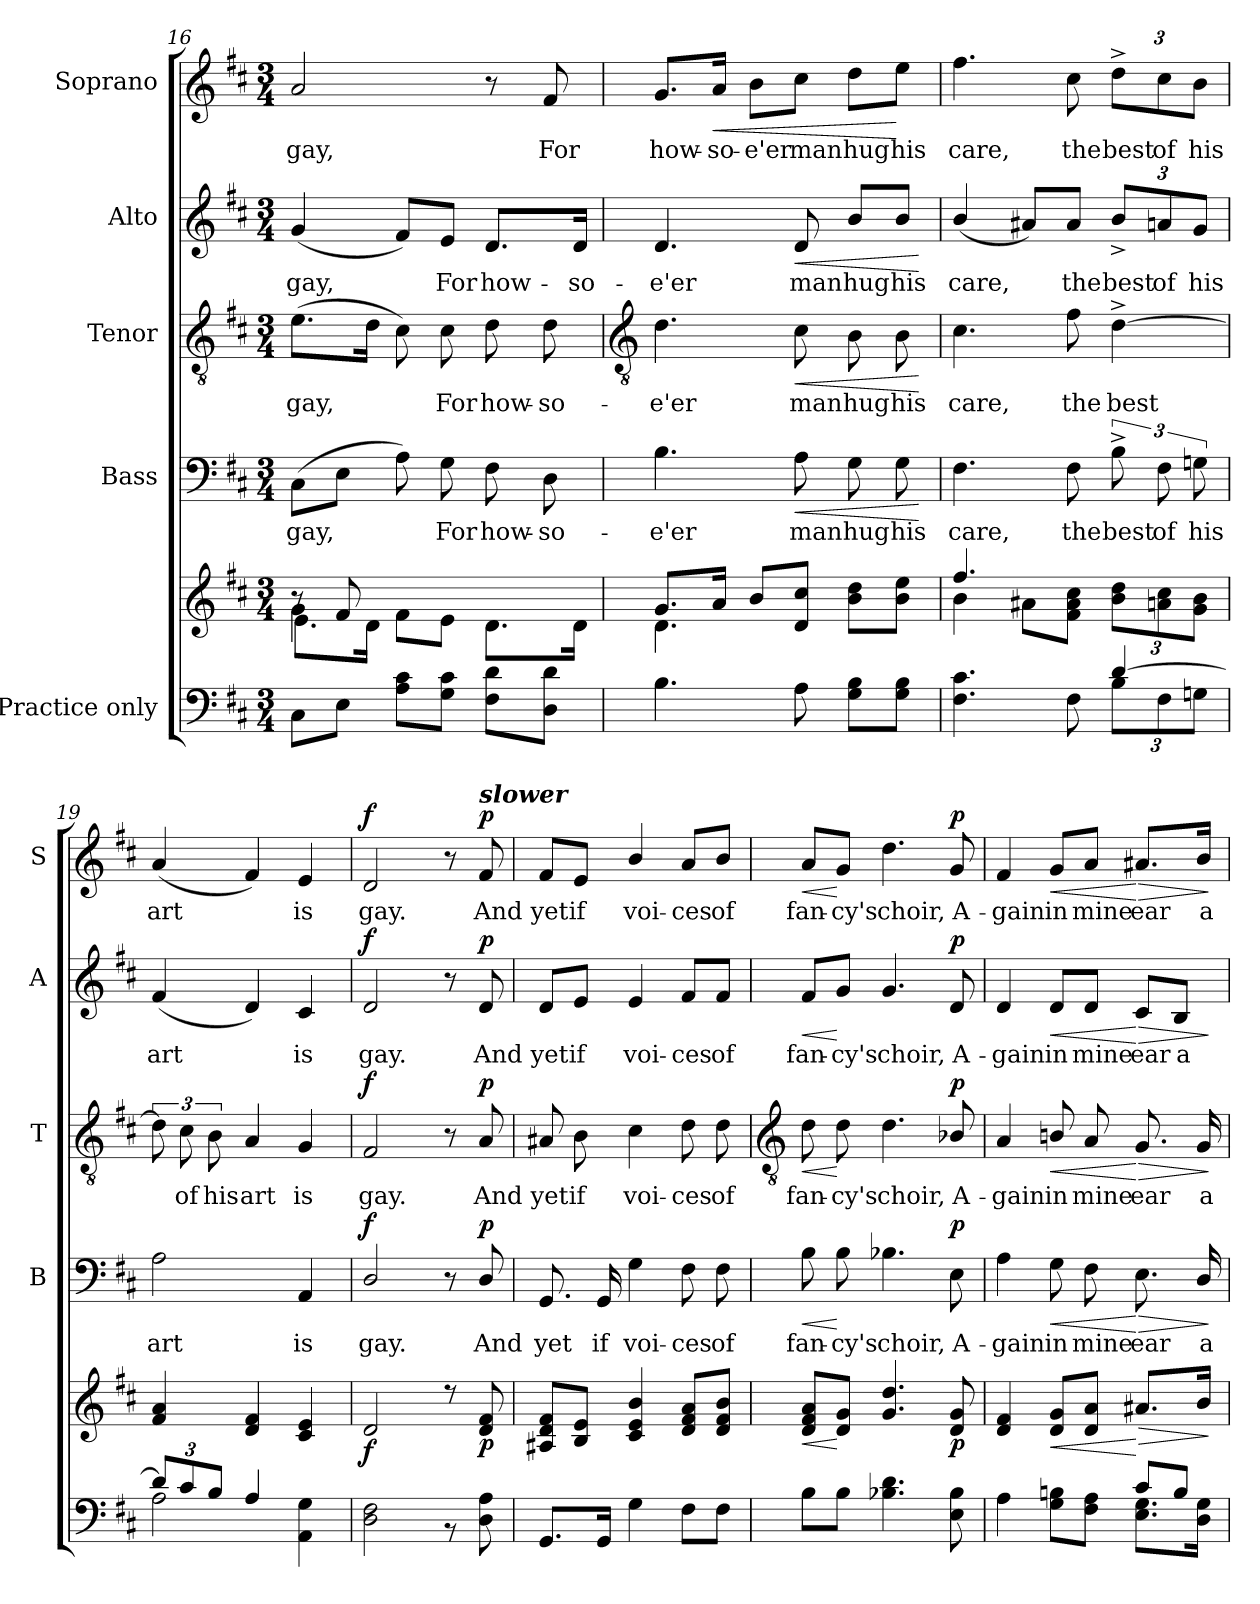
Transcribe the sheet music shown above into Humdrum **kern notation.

**kern	**kern	**dynam	**kern	**text	**dynam	**kern	**text	**dynam	**kern	**text	**dynam	**kern	**text	**dynam
*part5	*part5	*part5	*part4	*part4	*part4	*part3	*part3	*part3	*part2	*part2	*part2	*part1	*part1	*part1
*staff6	*staff5	*staff5/6	*staff4	*staff4	*staff4	*staff3	*staff3	*staff3	*staff2	*staff2	*staff2	*staff1	*staff1	*staff1
*I"Practice only	*	*	*I"Bass	*	*	*I"Tenor	*	*	*I"Alto	*	*	*I"Soprano	*	*
*	*	*	*I'B	*	*	*I'T	*	*	*I'A	*	*	*I'S	*	*
*clefF4	*clefG2	*	*clefF4	*	*	*clefGv2	*	*	*clefG2	*	*	*clefG2	*	*
*k[f#c#]	*k[f#c#]	*	*k[f#c#]	*	*	*k[f#c#]	*	*	*k[f#c#]	*	*	*k[f#c#]	*	*
*D:	*D:	*	*D:	*	*	*D:	*	*	*D:	*	*	*D:	*	*
*M3/4	*M3/4	*	*M3/4	*	*	*M3/4	*	*	*M3/4	*	*	*M3/4	*	*
=16	=16	=16	=16	=16	=16	=16	=16	=16	=16	=16	=16	=16	=16	=16
*^	*^	*	*	*	*	*	*	*	*	*	*	*	*	*
*	*	*	*^	*	*	*	*	*	*	*	*	*	*	*	*	*
!	!	!	!	!	!	!	!LO:LY:b	!	!	!LO:LY:b	!	!	!LO:LY:b	!	!	!LO:LY:b	!
4ryy	8C#\L	8r	4g\	8.e\L	.	(>8C#L	gay,	.	(>8.eL	gay,	.	(<4g	gay,	.	2a	gay,	.
.	8E\J	8f#	.	.	.	8EJ	.	.	.	.	.	.	.	.	.	.	.
.	.	.	.	16d\J	.	.	.	.	16dJ	.	.	.	.	.	.	.	.
2ryy	8A\ 8c#\L	2ryy	8f#\L	2ryy	.	8A)	.	.	8c#)	.	.	8f#/L)	.	.	.	.	.
!	!	!	!	!	!	!	!LO:LY:b	!	!	!LO:LY:b	!	!	!LO:LY:b	!	!	!	!
.	8G\ 8c#\J	.	8e\J	.	.	8G	For	.	8c#	For	.	8e/J	For	.	.	.	.
!	!	!	!	!	!	!	!LO:LY:b	!	!	!LO:LY:b	!	!	!LO:LY:b	!	!	!	!
.	8F#\ 8d\L	.	8.d\L	.	.	8F#	how-	.	8d	how-	.	8.d/L	how-	.	8r	.	.
!	!	!	!	!	!	!	!LO:LY:b	!	!	!LO:LY:b	!	!	!	!	!	!LO:LY:b	!
.	8D\ 8d\J	.	.	.	.	8D	-so-	.	8d	-so-	.	.	.	.	8f#	For	.
!	!	!	!	!	!	!	!	!	!	!	!	!	!LO:LY:b	!	!	!	!
.	.	.	16d\J	.	.	.	.	.	.	.	.	16d/Jk	-so-	.	.	.	.
*	*	*v	*v	*v	*	*	*	*	*	*	*	*	*	*	*	*	*
!!LO:LB:g=z
=17	=17	=17	=17	=17	=17	=17	=17	=17	=17	=17	=17	=17	=17	=17	=17
*	*	*	*	*	*	*	*clefGv2	*	*	*	*	*	*	*	*
*	*	*^	*	*	*	*	*	*	*	*	*	*	*	*	*
!	!	!	!	!	!	!LO:LY:b	!	!	!LO:LY:b	!	!	!LO:LY:b	!	!	!LO:LY:b	!
2.ryy	4.B\	8.gL	4.d\	.	4.B	-e'er	.	4.d	-e'er	.	4.d	-e'er	.	8.g/L	how-	.
!	!	!	!	!	!	!	!	!	!	!	!	!	!	!	!LO:LY:b	!LO:HP:b
.	.	16aJ	.	.	.	.	.	.	.	.	.	.	.	16a/Jk	-so-	<
!	!	!	!	!	!	!	!	!	!	!	!	!	!	!	!LO:LY:b	!
.	.	8bL	.	.	.	.	.	.	.	.	.	.	.	8b\L	-e'er	.
!	!	!	!	!	!	!LO:LY:b	!LO:HP:b	!	!LO:LY:b	!LO:HP:b	!	!LO:LY:b	!LO:HP:b	!	!LO:LY:b	!
.	8A\	8d 8cc#J	4.ryy	.	8A	man	<	8c#	man	<	8d	man	<	8cc#\J	man	.
!	!	!	!	!	!	!LO:LY:b	!	!	!LO:LY:b	!	!	!LO:LY:b	!	!	!LO:LY:b	!
.	8G\ 8B\L	8b 8ddL	.	.	8G	hug	.	8B	hug	.	8b/L	hug	.	8dd\L	hug	.
!	!	!	!	!	!	!LO:LY:b	!	!	!LO:LY:b	!	!	!LO:LY:b	!	!	!LO:LY:b	!
.	8G\ 8B\J	8b 8eeJ	.	.	8G	his	.	8B	his	.	8b/J	his	.	8ee\J	his	[
*v	*v	*	*	*	*	*	*	*	*	*	*	*	*	*	*	*
*	*v	*v	*	*	*	*	*	*	*	*	*	*	*	*	*
.	.	.	.	.	[	.	.	[	.	.	[	.	.	.
=18	=18	=18	=18	=18	=18	=18	=18	=18	=18	=18	=18	=18	=18	=18
*^	*^	*	*	*	*	*	*	*	*	*	*	*	*	*
!	!	!	!	!	!	!LO:LY:b	!	!	!LO:LY:b	!	!	!LO:LY:b	!	!	!LO:LY:b	!
2ryy	4.F#\ 4.c#\	4.ff#/	4b\	.	4.F#	care,	.	4.c#	care,	.	(<4b/	care,	.	4.ff#	care,	.
.	.	.	8a#X\L	.	.	.	.	.	.	.	8a#X/L)	.	.	.	.	.
!	!	!	!	!	!	!LO:LY:b	!	!	!LO:LY:b	!	!	!LO:LY:b	!	!	!LO:LY:b	!
.	8F#\	4.ryy	8f#\ 8a#\ 8cc#\J	.	8F#	the	.	8f#	the	.	8a#/J	the	.	8cc#	the	.
!	!	!	!	!	!	!LO:LY:b	!	!	!LO:LY:b	!	!	!LO:LY:b	!	!	!LO:LY:b	!
[4d/	12B\L	.	12b\ 12dd\L	.	12B^	best	.	[4d^	best	.	12b^/L	best	.	12dd^\L	best	.
!	!	!	!	!	!	!LO:LY:b	!	!	!	!	!	!LO:LY:b	!	!	!LO:LY:b	!
.	12F#\	.	12an\ 12cc#\	.	12F#	of	.	.	.	.	12an/	of	.	12cc#\	of	.
!	!	!	!	!	!	!LO:LY:b	!	!	!	!	!	!LO:LY:b	!	!	!LO:LY:b	!
.	12Gn\J	.	12g\ 12b\J	.	12Gn	his	.	.	.	.	12g/J	his	.	12b\J	his	.
=19	=19	=19	=19	=19	=19	=19	=19	=19	=19	=19	=19	=19	=19	=19	=19	=19
!	!	!	!	!	!	!LO:LY:b	!	!	!	!	!	!LO:LY:b	!	!	!LO:LY:b	!
12d/L]	2A\	4f# 4a	2.ryy	.	2A	art	.	12d]	.	.	(<4f#	art	.	(<4a	art	.
!	!	!	!	!	!	!	!	!	!LO:LY:b	!	!	!	!	!	!	!
12c#/	.	.	.	.	.	.	.	12c#	of	.	.	.	.	.	.	.
!	!	!	!	!	!	!	!	!	!LO:LY:b	!	!	!	!	!	!	!
12B/J	.	.	.	.	.	.	.	12B\	his	.	.	.	.	.	.	.
!	!	!	!	!	!	!	!	!	!LO:LY:b	!	!	!	!	!	!	!
4A/	.	4d 4f#	.	.	.	.	.	4A	art	.	4d)	.	.	4f#)	.	.
!	!	!	!	!	!	!LO:LY:b	!	!	!LO:LY:b	!	!	!LO:LY:b	!	!	!LO:LY:b	!
4ryy	4AA\ 4G\	4c# 4e	.	.	4AA	is	.	4G	is	.	4c#	is	.	4e	is	.
=20	=20	=20	=20	=20	=20	=20	=20	=20	=20	=20	=20	=20	=20	=20	=20	=20
!	!	!	!	!LO:DY:b	!	!LO:LY:b	!LO:DY:b	!	!LO:LY:b	!LO:DY:b	!	!LO:LY:b	!LO:DY:b	!	!LO:LY:b	!LO:DY:b
2.ryy	2D\ 2F#\	2d	2.ryy	f	2D/	gay.	f	2F#	gay.	f	2d	gay.	f	2d	gay.	f
.	8r	8r	.	.	8r	.	.	8r	.	.	8r	.	.	8r	.	.
!	!	!	!	!	!	!	!	!	!	!	!	!	!	!LO:TX:a:Bi:t=slower	!	!
!	!	!	!	!LO:DY:b	!	!LO:LY:b	!LO:DY:b	!	!LO:LY:b	!LO:DY:b	!	!LO:LY:b	!LO:DY:b	!	!LO:LY:b	!LO:DY:b
.	8D\ 8A\	8d 8f#	.	p	8D/	And	p	8A	And	p	8d	And	p	8f#	And	p
=21	=21	=21	=21	=21	=21	=21	=21	=21	=21	=21	=21	=21	=21	=21	=21	=21
!	!	!	!	!	!	!LO:LY:b	!	!	!LO:LY:b	!	!	!LO:LY:b	!	!	!LO:LY:b	!
2.ryy	8.GG/L	8A#X 8d 8f#L	2.ryy	.	8.GG	yet	.	8A#X	yet	.	8d/L	yet	.	8f#/L	yet	.
!	!	!	!	!	!	!	!	!	!LO:LY:b	!	!	!LO:LY:b	!	!	!LO:LY:b	!
.	.	8B 8eJ	.	.	.	.	.	8B	if	.	8e/J	if	.	8e/J	if	.
!	!	!	!	!	!	!LO:LY:b	!	!	!	!	!	!	!	!	!	!
.	16GG/J	.	.	.	16GG	if	.	.	.	.	.	.	.	.	.	.
!	!	!	!	!	!	!LO:LY:b	!	!	!LO:LY:b	!	!	!LO:LY:b	!	!	!LO:LY:b	!
.	4G\	4c# 4e 4b	.	.	4G	voi-	.	4c#	voi-	.	4e	voi-	.	4b/	voi-	.
!	!	!	!	!	!	!LO:LY:b	!	!	!LO:LY:b	!	!	!LO:LY:b	!	!	!LO:LY:b	!
.	8F#\L	8d 8f# 8aL	.	.	8F#	-ces	.	8d	-ces	.	8f#/L	-ces	.	8a/L	-ces	.
!	!	!	!	!	!	!LO:LY:b	!	!	!LO:LY:b	!	!	!LO:LY:b	!	!	!LO:LY:b	!
.	8F#\J	8d 8f# 8bJ	.	.	8F#	of	.	8d	of	.	8f#/J	of	.	8b/J	of	.
*v	*v	*	*	*	*	*	*	*	*	*	*	*	*	*	*	*
!!LO:LB:g=z
=22	=22	=22	=22	=22	=22	=22	=22	=22	=22	=22	=22	=22	=22	=22	=22
*	*	*	*	*	*	*	*clefGv2	*	*	*	*	*	*	*	*
*^	*	*	*	*	*	*	*	*	*	*	*	*	*	*	*
!	!	!	!	!LO:HP:b	!	!LO:LY:b	!LO:HP:b	!	!LO:LY:b	!LO:HP:b	!	!LO:LY:b	!LO:HP:b	!	!LO:LY:b	!LO:HP:b
*v	*v	*	*	*	*	*	*	*	*	*	*	*	*	*	*	*
8BL	8d 8f# 8aL	2.ryy	<	8B	fan-	<	8d	fan-	<	8f#/L	fan-	<	8a/L	fan-	<
!	!	!	!	!	!LO:LY:b	!	!	!LO:LY:b	!	!	!LO:LY:b	!	!	!LO:LY:b	!
8BJ	8d 8gJ	.	[	8B	-cy's	[	8d	-cy's	[	8g/J	-cy's	[	8g/J	-cy's	[
!	!	!	!	!	!LO:LY:b	!	!	!LO:LY:b	!	!	!LO:LY:b	!	!	!LO:LY:b	!
4.B-X 4.d	4.g 4.dd	.	.	4.B-X	choir,	.	4.d	choir,	.	4.g	choir,	.	4.dd	choir,	.
!	!	!	!LO:DY:b	!	!LO:LY:b	!LO:DY:b	!	!LO:LY:b	!LO:DY:b	!	!LO:LY:b	!LO:DY:b	!	!LO:LY:b	!LO:DY:b
8E 8B-	8d 8g	.	p	8E	A-	p	8B-X/	A-	p	8d	A-	p	8g	A-	p
=23	=23	=23	=23	=23	=23	=23	=23	=23	=23	=23	=23	=23	=23	=23	=23
*^	*	*	*	*	*	*	*	*	*	*	*	*	*	*	*
!	!	!	!	!	!	!LO:LY:b	!	!	!LO:LY:b	!	!	!LO:LY:b	!	!	!LO:LY:b	!
2ryy	4A	4d 4f#	2ryy	.	4A	-gain	.	4A	-gain	.	4d	-gain	.	4f#	-gain	.
!	!	!	!	!LO:HP:b	!	!LO:LY:b	!LO:HP:b	!	!LO:LY:b	!LO:HP:b	!	!LO:LY:b	!LO:HP:b	!	!LO:LY:b	!LO:HP:b
.	8G 8BnL	8d 8gL	.	<	8G	in	<	8Bn/	in	<	8d/L	in	<	8g/L	in	<
!	!	!	!	!	!	!LO:LY:b	!	!	!LO:LY:b	!	!	!LO:LY:b	!	!	!LO:LY:b	!
.	8F# 8AJ	8d 8aJ	.	.	8F#	mine	.	8A	mine	.	8d/J	mine	.	8a/J	mine	.
!	!	!	!	!LO:HP:n=1:b	!	!LO:LY:b	!LO:HP:n=1:b	!	!LO:LY:b	!LO:HP:n=1:b	!	!LO:LY:b	!LO:HP:n=1:b	!	!LO:LY:b	!LO:HP:n=1:b
8c#/L	8.E 8.GL	8.a#XL	4ryy	[ >	8.E	ear	[ >	8.G	ear	[ >	8c#/L	ear	[ >	8.a#X/L	ear	[ >
!	!	!	!	!	!	!	!	!	!	!	!	!LO:LY:b	!	!	!	!
8B/J	.	.	.	.	.	.	.	.	.	.	8B/J	a-	.	.	.	.
!	!	!	!	!	!	!LO:LY:b	!	!	!LO:LY:b	!	!	!	!	!	!LO:LY:b	!
.	16D 16GJ	16bJ	.	.	16D/	a-	.	16G	a-	.	.	.	.	16b/Jk	a-	.
*v	*v	*	*	*	*	*	*	*	*	*	*	*	*	*	*	*
*	*v	*v	*	*	*	*	*	*	*	*	*	*	*	*	*
.	.	]	.	.	]	.	.	]	.	.	]	.	.	]
=	=	=	=	=	=	=	=	=	=	=	=	=	=	=
*-	*-	*-	*-	*-	*-	*-	*-	*-	*-	*-	*-	*-	*-	*-
